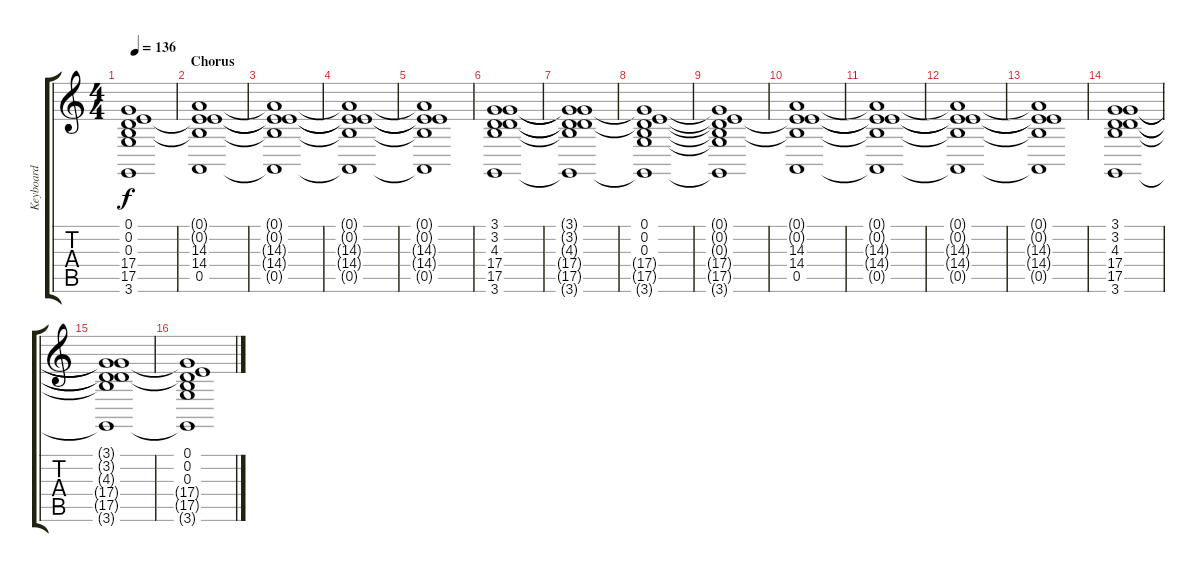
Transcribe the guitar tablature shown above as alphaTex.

\track ("Keyboard" "Keyboard") {instrument pad2warm}
\staff {score tabs}
\tuning (E4 B3 G3 D3 A2 E2) {hide}
\ts (4 4)
\tempo 136
\clef g2
\ks c
(0.1{t} 0.2{t} 0.3{t} 17.4{t} 17.5{t} 3.6{t}).1{dy f} |
\section ("" "Chorus")
(0.1{t} 0.2{t} 14.3 14.4 0.5).1{volume 7} |
(0.1{t} 0.2{t} 14.3{t} 14.4{t} 0.5{t}).1 |
(0.1{t} 0.2{t} 14.3{t} 14.4{t} 0.5{t}).1 |
(0.1{t} 0.2{t} 14.3{t} 14.4{t} 0.5{t}).1 |
(3.1 3.2 4.3 17.4 17.5 3.6).1 |
(3.1{t} 3.2{t} 4.3{t} 17.4{t} 17.5{t} 3.6{t}).1 |
(0.1 0.2 0.3 17.4{t} 17.5{t} 3.6{t}).1 |
(0.1{t} 0.2{t} 0.3{t} 17.4{t} 17.5{t} 3.6{t}).1 |
(0.1{t} 0.2{t} 14.3 14.4 0.5).1{volume 7} |
(0.1{t} 0.2{t} 14.3{t} 14.4{t} 0.5{t}).1 |
(0.1{t} 0.2{t} 14.3{t} 14.4{t} 0.5{t}).1 |
(0.1{t} 0.2{t} 14.3{t} 14.4{t} 0.5{t}).1 |
(3.1 3.2 4.3 17.4 17.5 3.6).1 |
(3.1{t} 3.2{t} 4.3{t} 17.4{t} 17.5{t} 3.6{t}).1 |
(0.1 0.2 0.3 17.4{t} 17.5{t} 3.6{t}).1
